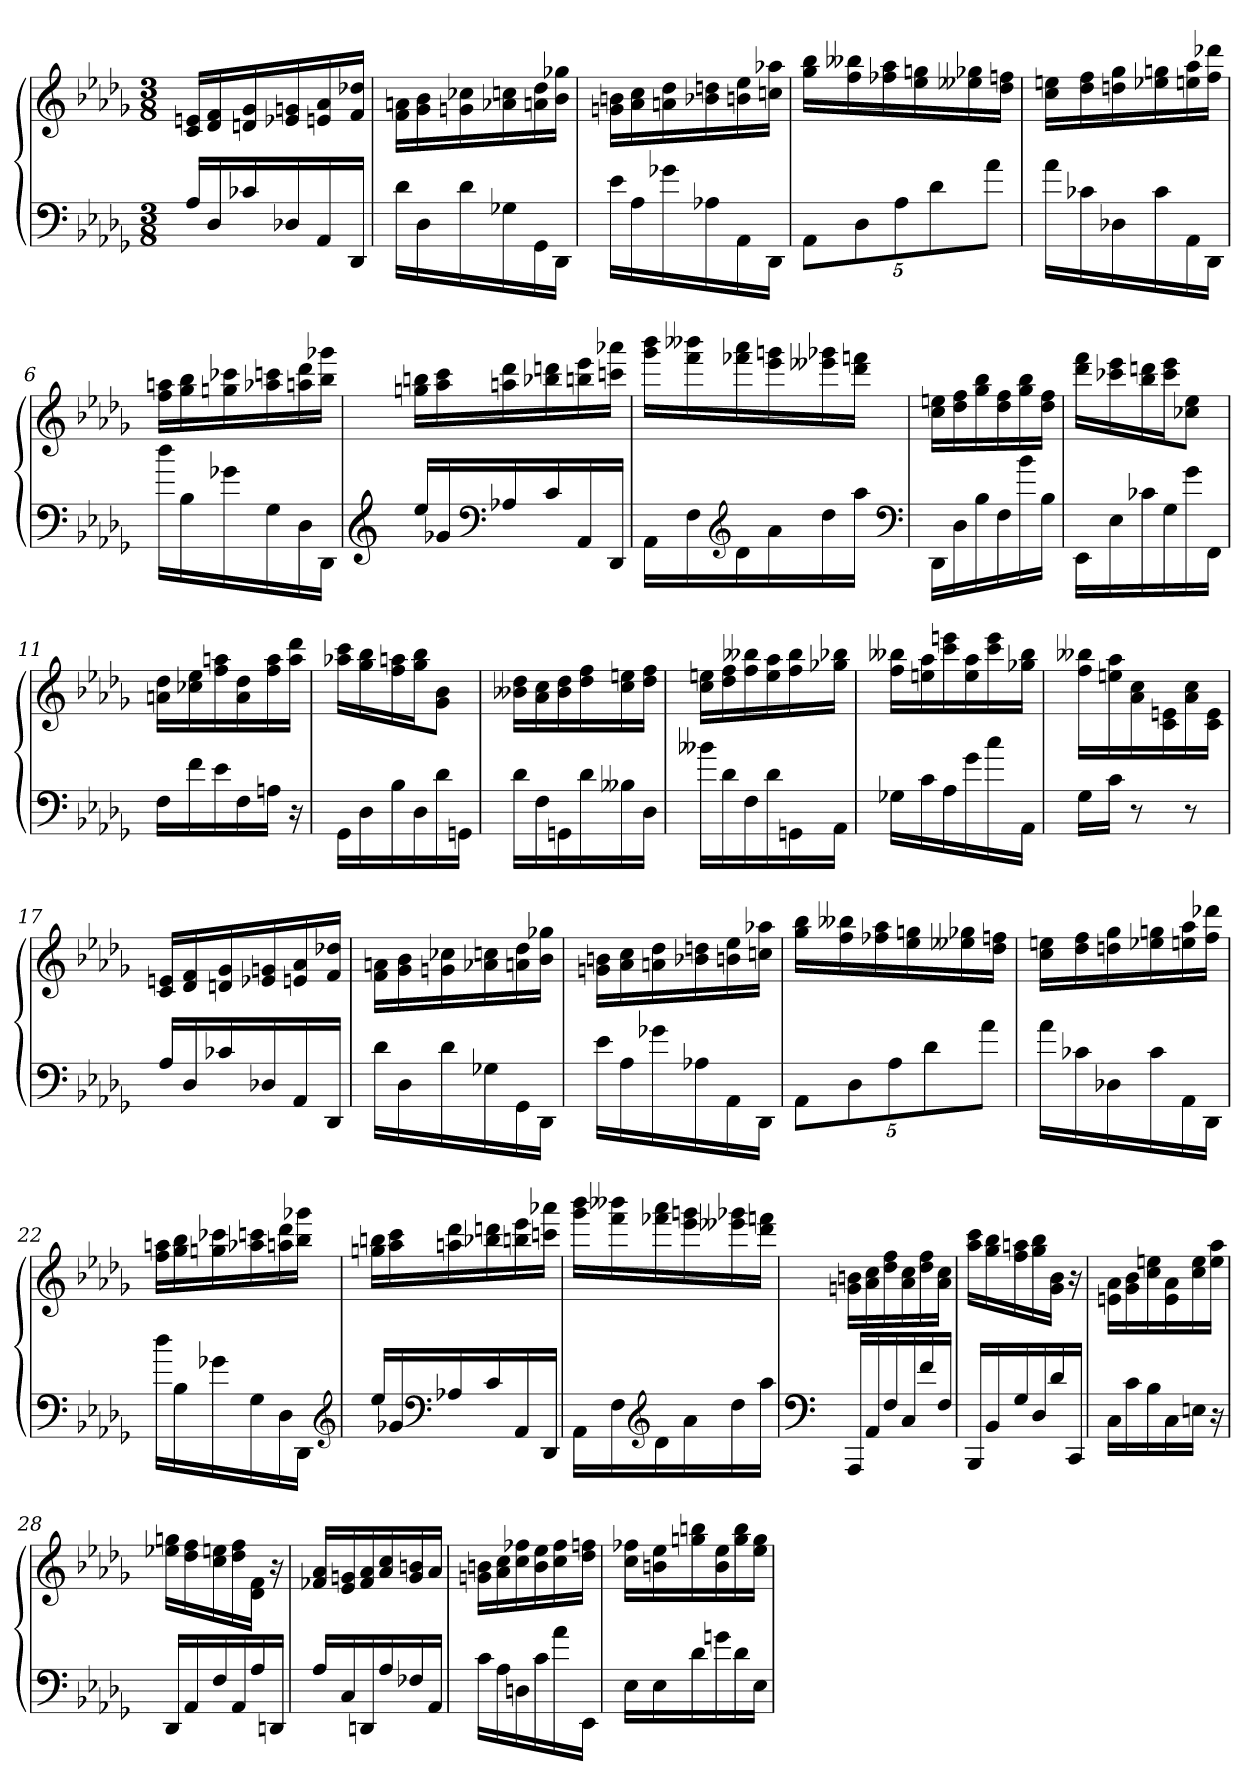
**kern	**kern
*part1	*part1
*staff2	*staff1
*clefF4	*clefG2
*k[b-e-a-d-g-]	*k[b-e-a-d-g-]
*D-:	*D-:
*M3/8	*M3/8
=1	=1
16A-LL	16c 16enLL
16D-	16d- 16f
16c-X	16dn 16g-
16D-X	16e-X 16gn
16AA-	16en 16a-
16DD-JJ	16f 16dd-XJJ
=2	=2
16d-LL	16f 16anLL
16D-	16g- 16b-
16d-	16gn 16cc-X
16G-X	16a-X 16ccn
16GG-	16an 16dd-
16DD-JJ	16b- 16gg-XJJ
=3	=3
16e-LL	16gn 16bnLL
16A-	16a- 16cc
16g-X	16an 16dd-
16A-X	16b-X 16ddn
16AA-	16bn 16ee-
16DD-JJ	16ccn 16aa-XJJ
=4	=4
40%3AA-L	16gg- 16bb-LL
.	16ff 16bb--X
40%3D-	.
.	16ff-X 16aa-
40%3A-	.
.	16ee- 16ggn
40%3d-	.
.	16ee--X 16gg-X
40%3a-J	.
.	16dd- 16ffnJJ
=5	=5
16a-LL	16cc 16eenLL
16c-X	16dd- 16ff
16D-X	16ddn 16gg-
16c-	16ee-X 16ggn
16AA-	16een 16aa-
16DD-JJ	16ff 16ddd-XJJ
=6	=6
16dd-LL	16ff 16aanLL
16B-	16gg- 16bb-
16g-X	16ggn 16ccc-X
16G-	16aa-X 16cccn
16D-	16aan 16ddd-
16DD-JJ	16bb- 16ggg-XJJ
=7	=7
*clefG2	*
16ee-LL	16ggn 16bbnLL
16g-X	16aa- 16ccc
*clefF4	*
16A-X	16aan 16ddd-
16c	16bb-X 16dddn
16AA-	16bbn 16eee-
16DD-JJ	16cccn 16aaa-XJJ
=8	=8
16AA-LL	16ggg- 16bbb-LL
16F	16fff 16bbb--X
*clefG2	*
16d-	16fff-X 16aaa-
16a-	16eee- 16gggn
16dd-	16eee--X 16ggg-X
16aa-JJ	16ddd- 16fffnJJ
*clefF4	*
=9	=9
16DD-LL	16cc 16eenLL
16D-	16dd- 16ff
16B-	16gg- 16bb-
16F	16dd- 16ff
16b-	16gg- 16bb-
16B-JJ	16dd- 16ffJJ
=10	=10
16EE-LL	16ddd- 16fffLL
16E-	16ccc-X 16eee-
16c-X	16bb- 16dddn
16G-	16ccc- 16eee-J
16g-	8cc-X 8ee-J
16FFJJ	.
=11	=11
16FLL	16an 16dd-LL
16f	16cc-X 16ee-
16e-	16ff 16aan
16F	16a 16dd-
16AnJJ	16ff 16aa
16r	16aa 16ddd-JJ
=12	=12
16GG-LL	16aa-X 16cccLL
16D-	16gg- 16bb-
16B-	16ff 16aan
16D-	16gg- 16bb-J
16d-	8g- 8b-J
16GGnJJ	.
=13	=13
16d-LL	16b--X 16dd-LL
16F	16a- 16cc
16GGn	16b-- 16dd-
16d-	16dd- 16ff
16B--X	16cc 16een
16D-JJ	16dd- 16ffJJ
=14	=14
16b--XLL	16cc 16eenLL
16d-	16dd- 16ff
16F	16ff 16bb--X
16d-	16ee 16aa-
16GGn	16ff 16bb--
16AA-JJ	16gg-X 16bb-XJJ
=15	=15
16G-XLL	16ff 16bb--XLL
16c	16een 16aa-
16A-	16ccc 16eeen
16g-	16ee 16aa-
16cc	16ccc 16eee
16AA-JJ	16gg-X 16bb--JJ
=16	=16
16G-LL	16ff 16bb--XLL
16cJJ	16een 16aa-
8r	16a- 16cc
.	16c 16en
8r	16a- 16cc
.	16c 16eJJ
=17	=17
16A-LL	16c 16enLL
16D-	16d- 16f
16c-X	16dn 16g-
16D-X	16e-X 16gn
16AA-	16en 16a-
16DD-JJ	16f 16dd-XJJ
=18	=18
16d-LL	16f 16anLL
16D-	16g- 16b-
16d-	16gn 16cc-X
16G-X	16a-X 16ccn
16GG-	16an 16dd-
16DD-JJ	16b- 16gg-XJJ
=19	=19
16e-LL	16gn 16bnLL
16A-	16a- 16cc
16g-X	16an 16dd-
16A-X	16b-X 16ddn
16AA-	16bn 16ee-
16DD-JJ	16ccn 16aa-XJJ
=20	=20
40%3AA-L	16gg- 16bb-LL
.	16ff 16bb--X
40%3D-	.
.	16ff-X 16aa-
40%3A-	.
.	16ee- 16ggn
40%3d-	.
.	16ee--X 16gg-X
40%3a-J	.
.	16dd- 16ffnJJ
=21	=21
16a-LL	16cc 16eenLL
16c-X	16dd- 16ff
16D-X	16ddn 16gg-
16c-	16ee-X 16ggn
16AA-	16een 16aa-
16DD-JJ	16ff 16ddd-XJJ
=22	=22
16dd-LL	16ff 16aanLL
16B-	16gg- 16bb-
16g-X	16ggn 16ccc-X
16G-	16aa-X 16cccn
16D-	16aan 16ddd-
16DD-JJ	16bb- 16ggg-XJJ
*clefG2	*
=23	=23
16ee-LL	16ggn 16bbnLL
16g-X	16aa- 16ccc
*clefF4	*
16A-X	16aan 16ddd-
16c	16bb-X 16dddn
16AA-	16bbn 16eee-
16DD-JJ	16cccn 16aaa-XJJ
=24	=24
16AA-LL	16ggg- 16bbb-LL
16F	16fff 16bbb--X
*clefG2	*
16d-	16fff-X 16aaa-
16a-	16eee- 16gggn
16dd-	16eee--X 16ggg-X
16aa-JJ	16ddd- 16fffnJJ
=25	=25
*clefF4	*
16AAA-LL	16gn 16bnLL
16AA-	16a- 16cc
16F	16dd- 16ff
16C	16a- 16cc
16f	16dd- 16ff
16FJJ	16a- 16ccJJ
=26	=26
16BBB-LL	16aa- 16cccLL
16BB-	16gg- 16bb-
16G-	16ff 16aan
16D-	16gg- 16bb-
16d-	16g- 16b-JJ
16CCJJ	16r
=27	=27
16CLL	16en 16a-LL
16c	16g- 16b-
16B-	16cc 16een
16C	16e 16a-
16EnJJ	16cc 16ee
16r	16ee 16aa-JJ
=28	=28
16DD-LL	16ee-X 16ggnLL
16AA-	16dd- 16ff
16F	16cc 16een
16AA-	16dd- 16ff
16A-	16d- 16fJJ
16DDnJJ	16r
=29	=29
16A-LL	16f-X 16a-LL
16C	16e- 16gn
16DDn	16f- 16a-
16A-	16a- 16cc
16F-X	16g 16bn
16AA-JJ	16a-JJ
=30	=30
16cLL	16gn 16bnLL
16A-	16a- 16cc
16Dn	16cc 16ff-X
16c	16b 16ee-
16a-	16cc 16ff-
16EE-JJ	16dd- 16ffnJJ
=31	=31
16E-LL	16cc 16ff-XLL
16E-	16bn 16ee-
16d-	16ggn 16bbn
16gn	16b 16ee-
16d-	16gg 16bb
16E-JJ	16ee- 16ggJJ
=	=
*-	*-
